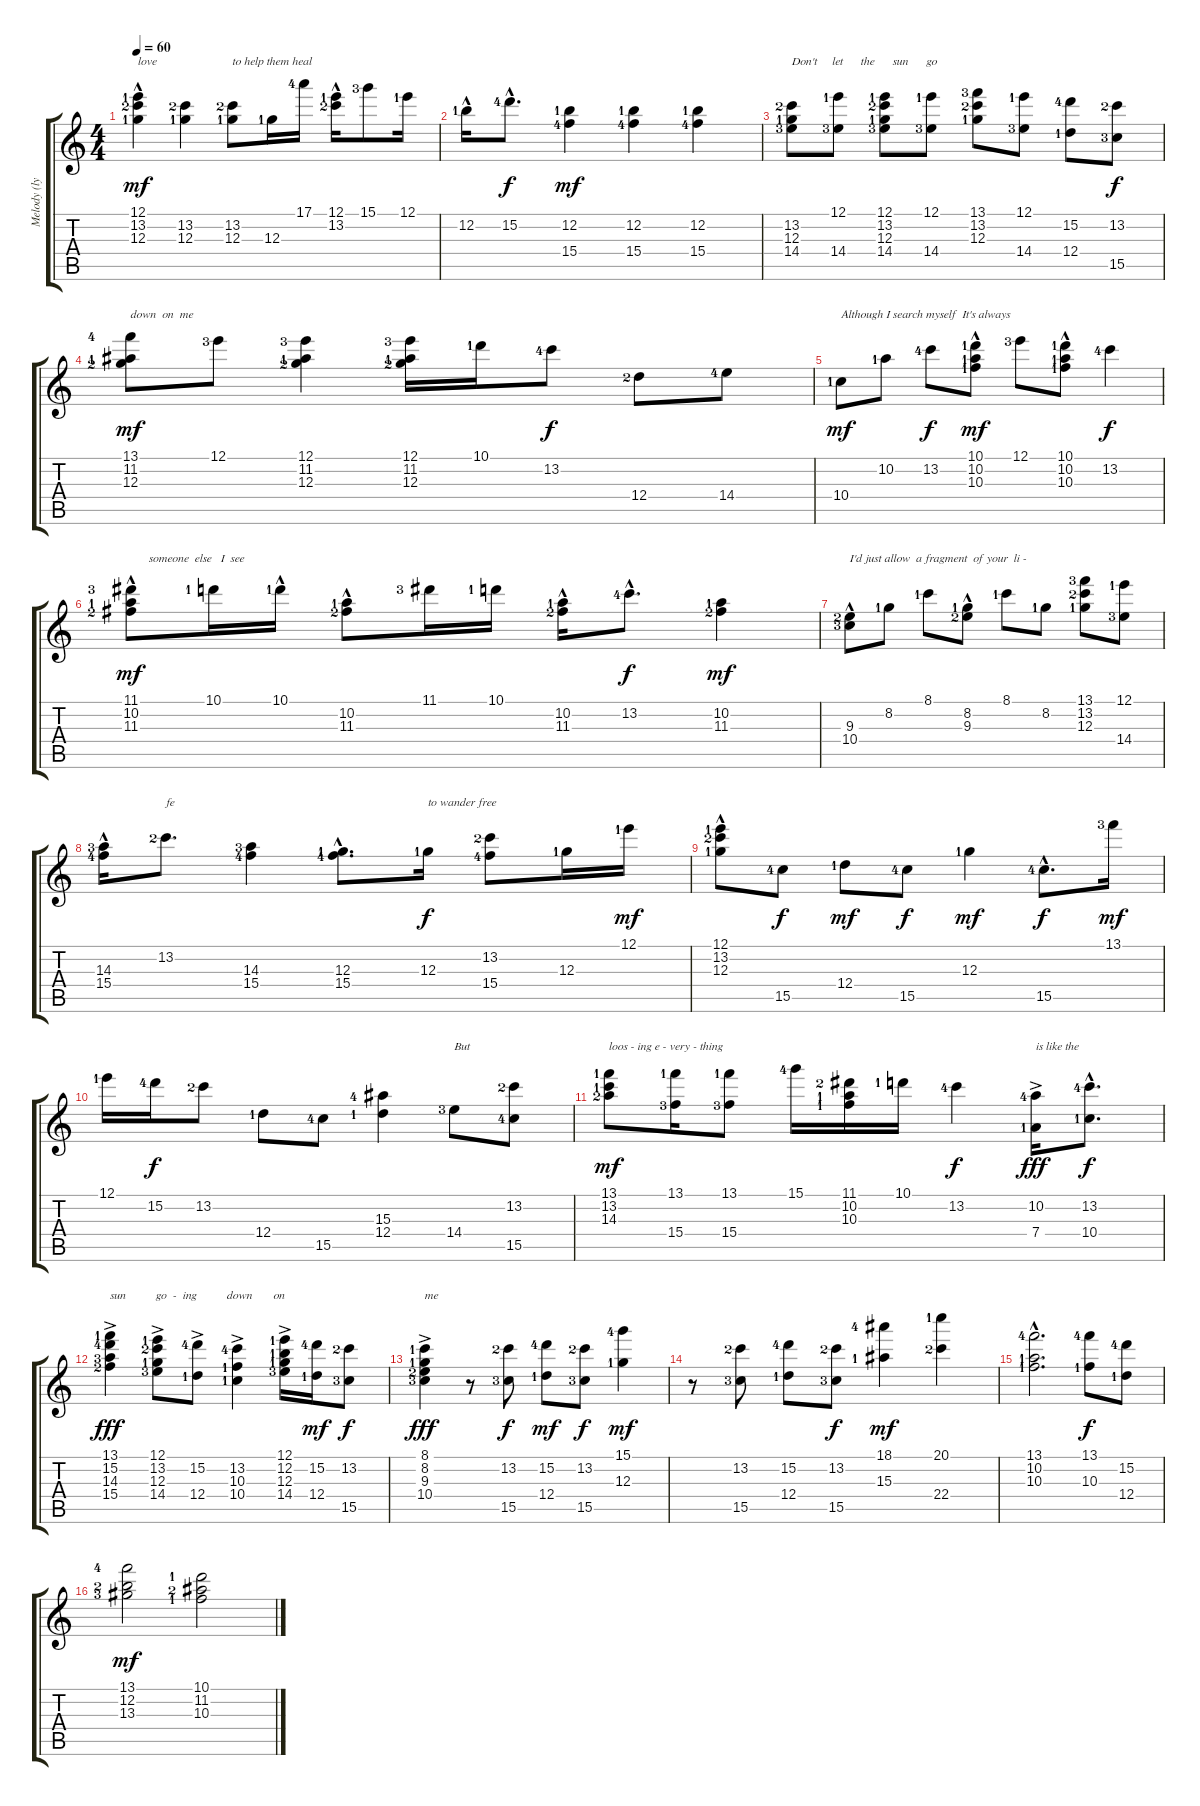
\track ("Melody (lyrics/l.h. fingering)" "Melody (ly") {instrument electricguitarjazz}
\staff {score tabs}
\tuning (E4 B3 G3 D3 A2 E2) {hide}
\ts (4 4)
\tempo 60
\clef g2
\ks c
(12.1{hac lf 2} 13.2{hac lf 3} 12.3{hac lf 2}).4{txt "love" dy mf} (13.2{lf 3} 12.3{lf 2}).4 (13.2{lf 3} 12.3{lf 2}).8{txt "to help them heal"} 12.3{lf 2}.16 17.1{lf 5}.16 (12.1{lf 2} 13.2{hac lf 3}).16 15.1{lf 4}.8 12.1{lf 2}.16 |
12.2{hac lf 2}.16 15.2{hac lf 5}.8{d dy f} (12.2{lf 2} 15.4{lf 5}).4{dy mf} (12.2{lf 2} 15.4{lf 5}).4 (12.2{lf 2} 15.4{lf 5}).4 |
(13.2{lf 3} 12.3{lf 2} 14.4{lf 4}).8{txt "Don't     let      the      sun      go"} (12.1{lf 2} 14.4{lf 4}).8 (12.1{lf 2} 13.2{lf 3} 12.3{lf 2} 14.4{lf 4}).8 (12.1{lf 2} 14.4{lf 4}).8 (13.1{lf 4} 13.2{lf 3} 12.3{lf 2}).8 (12.1{lf 2} 14.4{lf 4}).8 (15.2{lf 5} 12.4{lf 2}).8 (13.2{lf 3} 15.5{lf 4}).8{dy f} |
(13.1{lf 5} 11.2{lf 2} 12.3{lf 3}).8{txt "down  on  me" dy mf} 12.1{lf 4}.8 (12.1{lf 4} 11.2{lf 2} 12.3{lf 3}).4 (12.1{lf 4} 11.2{lf 2} 12.3{lf 3}).16 10.1{lf 2}.16 13.2{lf 5}.8{dy f} 12.4{lf 3}.8 14.4{lf 5}.8 |
10.4{lf 2}.8{txt "Although I search myself  It's always" dy mf} 10.2{lf 2}.8 13.2{lf 5}.8{dy f} (10.1{lf 2} 10.2{hac lf 2} 10.3{hac lf 2}).8{dy mf} 12.1{lf 4}.8 (10.1{lf 2} 10.2{hac lf 2} 10.3{hac lf 2}).8 13.2{lf 5}.4{dy f} |
(11.1{lf 4} 10.2{hac lf 2} 11.3{hac lf 3}).8{txt "      someone  else   I  see" dy mf} 10.1{lf 2}.16 10.1{hac lf 2}.16 (10.2{hac lf 2} 11.3{hac lf 3}).8 11.1{lf 4}.16 10.1{lf 2}.16 (10.2{hac lf 2} 11.3{hac lf 3}).16 13.2{hac lf 5}.8{d dy f} (10.2{lf 2} 11.3{lf 3}).4{dy mf} |
(9.3{hac lf 3} 10.4{hac lf 4}).8{txt "I'd just allow  a fragment  of your  li -"} 8.2{lf 2}.8 8.1{lf 2}.8 (8.2{lf 2} 9.3{hac lf 3}).8 8.1{lf 2}.8 8.2{lf 2}.8 (13.1{lf 4} 13.2{lf 3} 12.3{lf 2}).8 (12.1{lf 2} 14.4{lf 4}).8 |
(14.3{hac lf 4} 15.4{hac lf 5}).16 13.2{lf 3}.8{d txt "fe"} (14.3{lf 4} 15.4{lf 5}).4 (12.3{hac lf 2} 15.4{hac lf 5}).8{d} 12.3{lf 2}.16{txt "to wander free" dy f} (13.2{lf 3} 15.4{lf 5}).8 12.3{lf 2}.16 12.1{lf 2}.16{dy mf} |
(12.1{hac lf 2} 13.2{lf 3} 12.3{lf 2}).8 15.5{lf 5}.8{dy f} 12.4{lf 2}.8{dy mf} 15.5{lf 5}.8{dy f} 12.3{lf 2}.4{dy mf} 15.5{hac lf 5}.8{d dy f} 13.1{lf 4}.16{dy mf} |
12.1{lf 2}.16 15.2{lf 5}.16{dy f} 13.2{lf 3}.8 12.4{lf 2}.8 15.5{lf 5}.8 (15.3{lf 5} 12.4{lf 2}).4 14.4{lf 4}.8{txt "But"} (13.2{lf 3} 15.5{lf 5}).8 |
(13.1{lf 2} 13.2{lf 2} 14.3{lf 3}).8{txt "loos - ing e - very - thing" dy mf} (13.1{lf 2} 15.4{lf 4}).16 (13.1{lf 2} 15.4{lf 4}).8 15.1{lf 5}.16 (11.1{lf 3} 10.2{lf 2} 10.3{lf 2}).16 10.1{lf 2}.16 13.2{lf 5}.4{dy f} (10.2{ac lf 5} 7.4{ac lf 2}).16{txt "is like the" dy fff} (13.2{hac lf 5} 10.4{hac lf 2}).8{d dy f} |
(13.1{ac lf 2} 15.2{ac lf 5} 14.3{ac lf 4} 15.4{ac lf 3}).4{txt "sun          go  -  ing          down       on" dy fff} (12.1{ac lf 2} 13.2{ac lf 3} 12.3{ac lf 2} 14.4{ac lf 4}).8 (15.2{ac lf 5} 12.4{ac lf 2}).8 (13.2{ac lf 5} 10.3{ac lf 2} 10.4{ac lf 2}).4 (12.1{ac lf 2} 12.2{ac lf 2} 12.3{ac lf 2} 14.4{ac lf 4}).16 (15.2{lf 5} 12.4{lf 2}).16{dy mf} (13.2{lf 3} 15.5{lf 4}).8{dy f} |
(8.1{ac lf 2} 8.2{ac lf 2} 9.3{ac lf 3} 10.4{ac lf 4}).4{txt "me" dy fff} r.8 (13.2{lf 3} 15.5{lf 4}).8{dy f} (15.2{lf 5} 12.4{lf 2}).8{dy mf} (13.2{lf 3} 15.5{lf 4}).8{dy f} (15.1{lf 5} 12.3{lf 2}).4{dy mf} |
r.8 (13.2{lf 3} 15.5{lf 4}).8 (15.2{lf 5} 12.4{lf 2}).8 (13.2{lf 3} 15.5{lf 4}).8{dy f} (18.1{lf 5} 15.3{lf 2}).4{dy mf} (20.1{lf 2} 22.4{lf 3}).4 |
(13.1{hac lf 5} 10.2{hac lf 2} 10.3{hac lf 2}).2{d} (13.1{lf 5} 10.3{lf 2}).8{dy f} (15.2{lf 5} 12.4{lf 2}).8 |
(13.1{lf 5} 12.2{lf 3} 13.3{lf 4}).2{dy mf} (10.1{lf 2} 11.2{lf 3} 10.3{lf 2}).2
